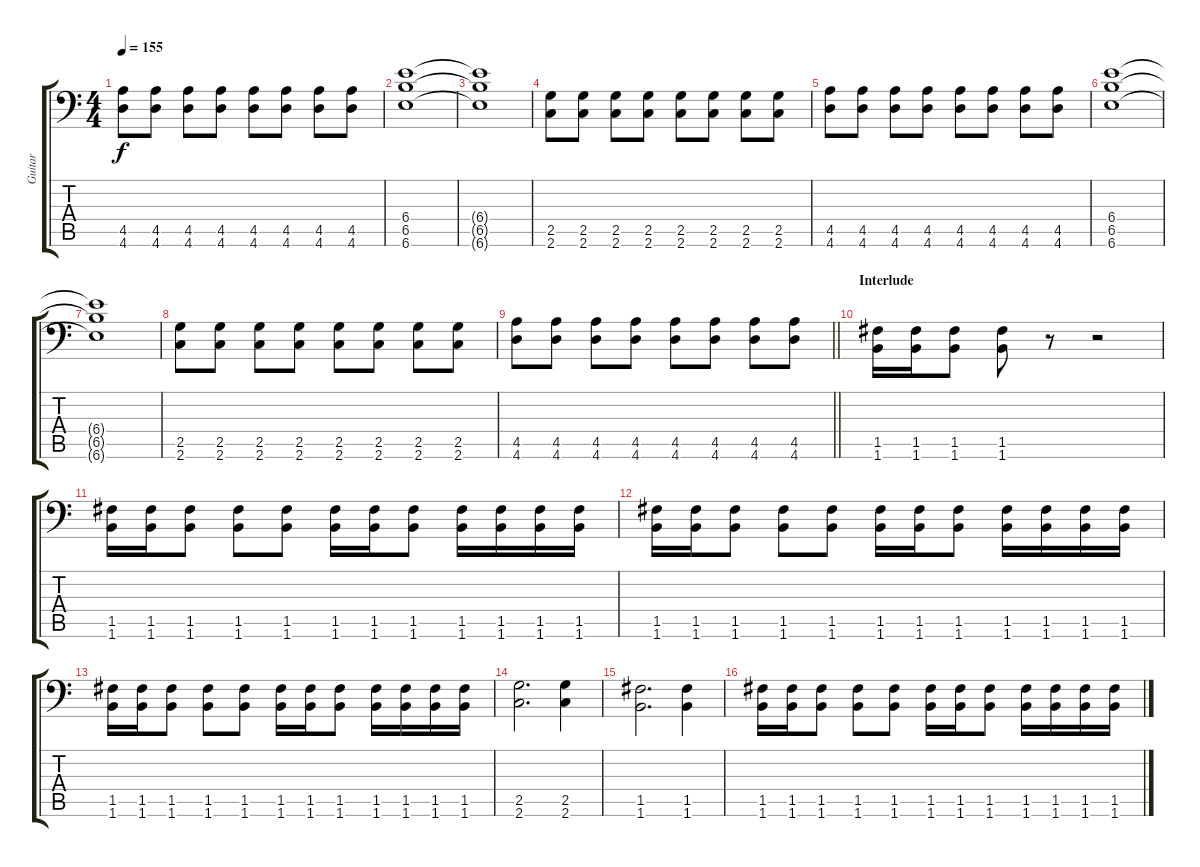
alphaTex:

\track ("Guitar" "Guitar") {instrument distortionguitar}
\staff {score tabs}
\tuning (C4 G3 Eb3 Bb2 F2 Bb1) {hide}
\ts (4 4)
\tempo 155
\clef f4
\ks c
(4.5 4.6).8{dy f} (4.5 4.6).8 (4.5 4.6).8 (4.5 4.6).8 (4.5 4.6).8 (4.5 4.6).8 (4.5 4.6).8 (4.5 4.6).8 |
(6.4 6.5 6.6).1 |
(6.4{t} 6.5{t} 6.6{t}).1 |
(2.5 2.6).8 (2.5 2.6).8 (2.5 2.6).8 (2.5 2.6).8 (2.5 2.6).8 (2.5 2.6).8 (2.5 2.6).8 (2.5 2.6).8 |
(4.5 4.6).8 (4.5 4.6).8 (4.5 4.6).8 (4.5 4.6).8 (4.5 4.6).8 (4.5 4.6).8 (4.5 4.6).8 (4.5 4.6).8 |
(6.4 6.5 6.6).1 |
(6.4{t} 6.5{t} 6.6{t}).1 |
(2.5 2.6).8 (2.5 2.6).8 (2.5 2.6).8 (2.5 2.6).8 (2.5 2.6).8 (2.5 2.6).8 (2.5 2.6).8 (2.5 2.6).8 |
\barLineRight lightlight
(4.5 4.6).8 (4.5 4.6).8 (4.5 4.6).8 (4.5 4.6).8 (4.5 4.6).8 (4.5 4.6).8 (4.5 4.6).8 (4.5 4.6).8 |
\section ("" "Interlude")
(1.5 1.6).16 (1.5 1.6).16 (1.5 1.6).8 (1.5 1.6).8 r.8 r.2 |
(1.5 1.6).16 (1.5 1.6).16 (1.5 1.6).8 (1.5 1.6).8 (1.5 1.6).8 (1.5 1.6).16 (1.5 1.6).16 (1.5 1.6).8 (1.5 1.6).16 (1.5 1.6).16 (1.5 1.6).16 (1.5 1.6).16 |
(1.5 1.6).16 (1.5 1.6).16 (1.5 1.6).8 (1.5 1.6).8 (1.5 1.6).8 (1.5 1.6).16 (1.5 1.6).16 (1.5 1.6).8 (1.5 1.6).16 (1.5 1.6).16 (1.5 1.6).16 (1.5 1.6).16 |
(1.5 1.6).16 (1.5 1.6).16 (1.5 1.6).8 (1.5 1.6).8 (1.5 1.6).8 (1.5 1.6).16 (1.5 1.6).16 (1.5 1.6).8 (1.5 1.6).16 (1.5 1.6).16 (1.5 1.6).16 (1.5 1.6).16 |
(2.5 2.6).2{d} (2.5 2.6).4 |
(1.5 1.6).2{d} (1.5 1.6).4 |
(1.5 1.6).16 (1.5 1.6).16 (1.5 1.6).8 (1.5 1.6).8 (1.5 1.6).8 (1.5 1.6).16 (1.5 1.6).16 (1.5 1.6).8 (1.5 1.6).16 (1.5 1.6).16 (1.5 1.6).16 (1.5 1.6).16
